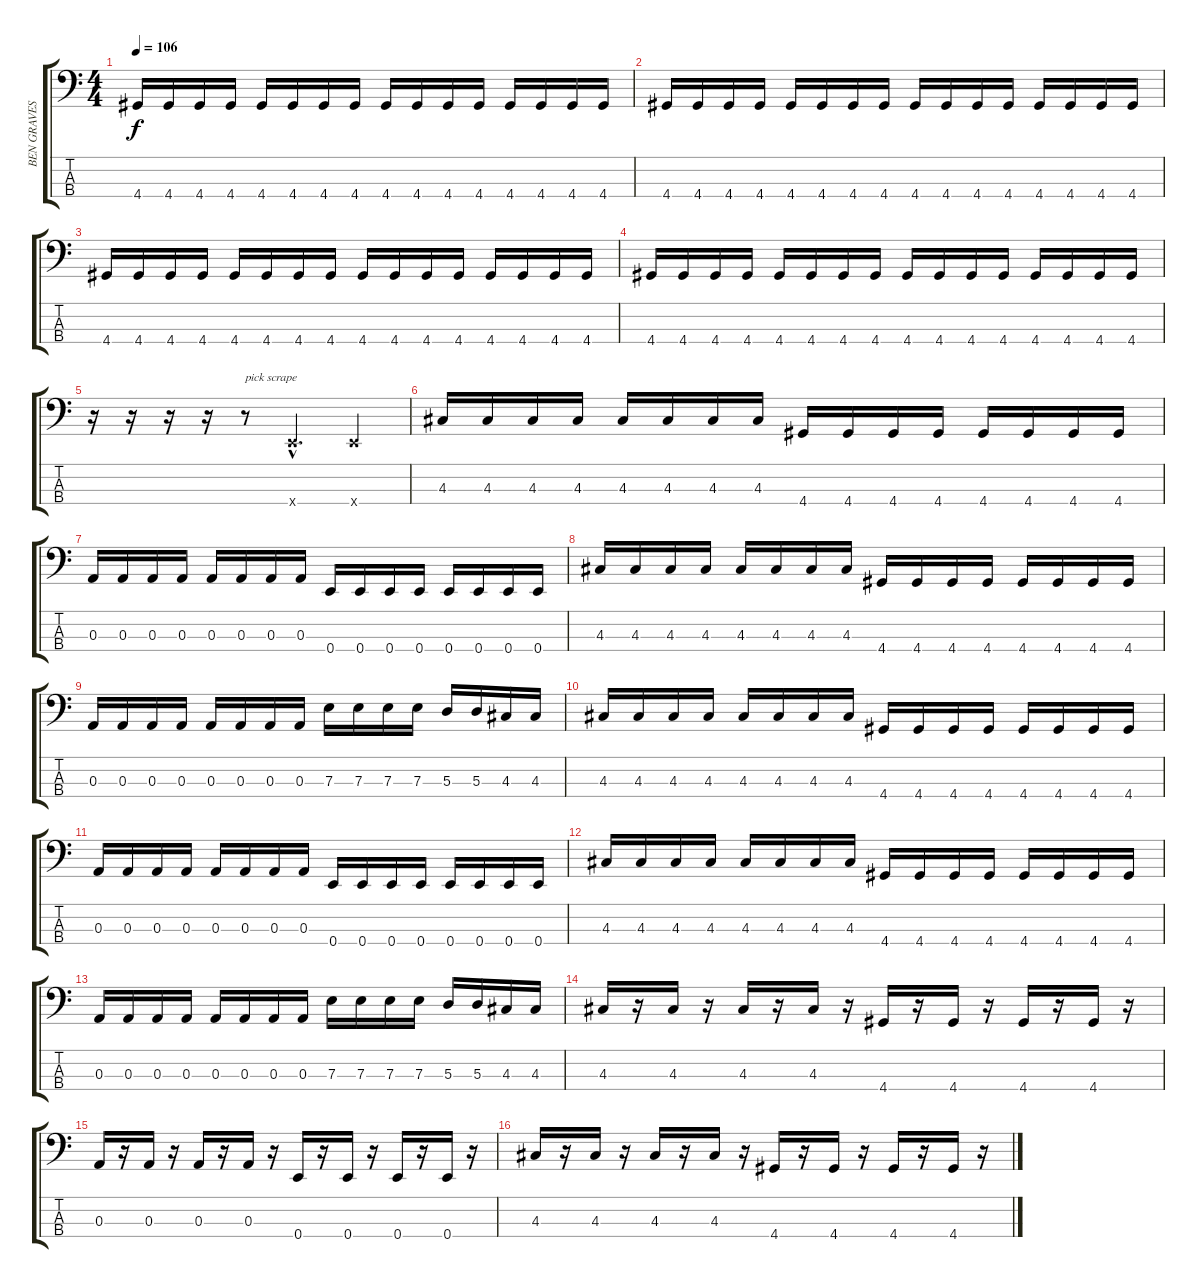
\track ("BEN GRAVES" "BEN GRAVES") {instrument electricbasspick}
\staff {score tabs}
\tuning (G2 D2 A1 E1) {hide}
\ts (4 4)
\tempo 106
\clef f4
\ks c
4.4.16{dy f instrument electricbasspick} 4.4.16 4.4.16 4.4.16 4.4.16 4.4.16 4.4.16 4.4.16 4.4.16 4.4.16 4.4.16 4.4.16 4.4.16 4.4.16 4.4.16 4.4.16 |
4.4.16 4.4.16 4.4.16 4.4.16 4.4.16 4.4.16 4.4.16 4.4.16 4.4.16 4.4.16 4.4.16 4.4.16 4.4.16 4.4.16 4.4.16 4.4.16 |
4.4.16 4.4.16 4.4.16 4.4.16 4.4.16 4.4.16 4.4.16 4.4.16 4.4.16 4.4.16 4.4.16 4.4.16 4.4.16 4.4.16 4.4.16 4.4.16 |
4.4.16 4.4.16 4.4.16 4.4.16 4.4.16 4.4.16 4.4.16 4.4.16 4.4.16 4.4.16 4.4.16 4.4.16 4.4.16 4.4.16 4.4.16 4.4.16 |
r.16 r.16 r.16 r.16 r.8{txt "pick scrape"} 0.4{hac x}.4{d} 0.4{x}.4 |
4.3.16 4.3.16 4.3.16 4.3.16 4.3.16 4.3.16 4.3.16 4.3.16 4.4.16 4.4.16 4.4.16 4.4.16 4.4.16 4.4.16 4.4.16 4.4.16 |
0.3.16 0.3.16 0.3.16 0.3.16 0.3.16 0.3.16 0.3.16 0.3.16 0.4.16 0.4.16 0.4.16 0.4.16 0.4.16 0.4.16 0.4.16 0.4.16 |
4.3.16 4.3.16 4.3.16 4.3.16 4.3.16 4.3.16 4.3.16 4.3.16 4.4.16 4.4.16 4.4.16 4.4.16 4.4.16 4.4.16 4.4.16 4.4.16 |
0.3.16 0.3.16 0.3.16 0.3.16 0.3.16 0.3.16 0.3.16 0.3.16 7.3.16 7.3.16 7.3.16 7.3.16 5.3.16 5.3.16 4.3.16 4.3.16 |
4.3.16 4.3.16 4.3.16 4.3.16 4.3.16 4.3.16 4.3.16 4.3.16 4.4.16 4.4.16 4.4.16 4.4.16 4.4.16 4.4.16 4.4.16 4.4.16 |
0.3.16 0.3.16 0.3.16 0.3.16 0.3.16 0.3.16 0.3.16 0.3.16 0.4.16 0.4.16 0.4.16 0.4.16 0.4.16 0.4.16 0.4.16 0.4.16 |
4.3.16 4.3.16 4.3.16 4.3.16 4.3.16 4.3.16 4.3.16 4.3.16 4.4.16 4.4.16 4.4.16 4.4.16 4.4.16 4.4.16 4.4.16 4.4.16 |
0.3.16 0.3.16 0.3.16 0.3.16 0.3.16 0.3.16 0.3.16 0.3.16 7.3.16 7.3.16 7.3.16 7.3.16 5.3.16 5.3.16 4.3.16 4.3.16 |
4.3.16 r.16 4.3.16 r.16 4.3.16 r.16 4.3.16 r.16 4.4.16 r.16 4.4.16 r.16 4.4.16 r.16 4.4.16 r.16 |
0.3.16 r.16 0.3.16 r.16 0.3.16 r.16 0.3.16 r.16 0.4.16 r.16 0.4.16 r.16 0.4.16 r.16 0.4.16 r.16 |
4.3.16 r.16 4.3.16 r.16 4.3.16 r.16 4.3.16 r.16 4.4.16 r.16 4.4.16 r.16 4.4.16 r.16 4.4.16 r.16
